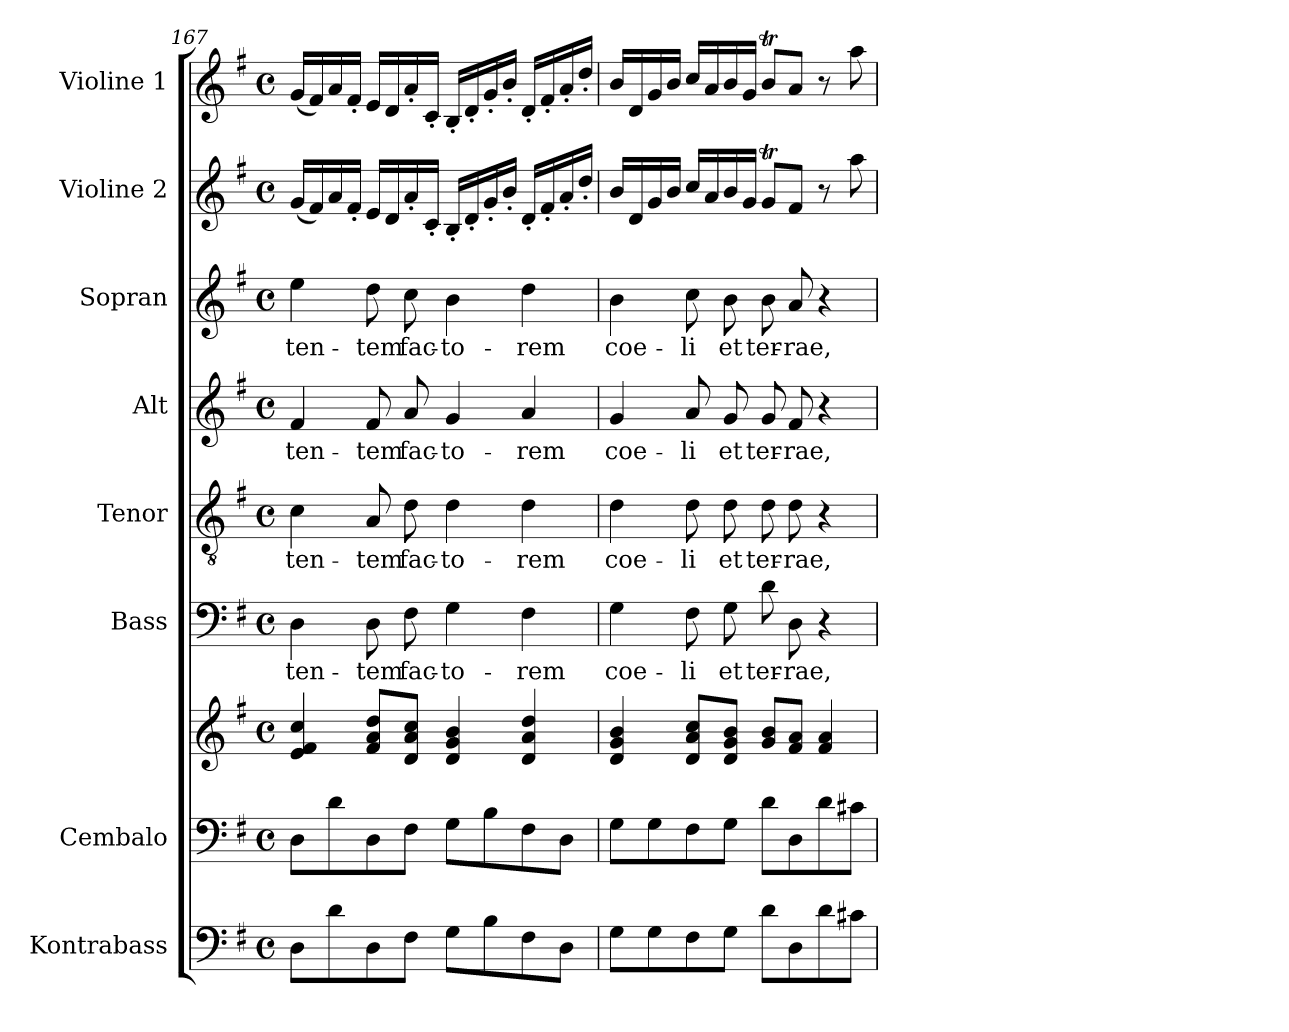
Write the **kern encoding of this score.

**kern	**kern	**kern	**kern	**text	**kern	**text	**kern	**text	**kern	**text	**kern	**kern
*part8	*part7	*part7	*part6	*part6	*part5	*part5	*part4	*part4	*part3	*part3	*part2	*part1
*staff9	*staff8	*staff7	*staff6	*staff6	*staff5	*staff5	*staff4	*staff4	*staff3	*staff3	*staff2	*staff1
*I"Kontrabass	*I"Cembalo	*	*I"Bass	*	*I"Tenor	*	*I"Alt	*	*I"Sopran	*	*I"Violine 2	*I"Violine 1
*I'Kb.	*I'Cemb.	*	*I'B.	*	*I'T.	*	*I'A.	*	*I'S.	*	*I'Vl. 2	*I'Vl. 1
!!LO:PB:g=z
*clefF4	*clefF4	*clefG2	*clefF4	*	*clefGv2	*	*clefG2	*	*clefG2	*	*clefG2	*clefG2
*ITrd7c12	*	*	*	*	*	*	*	*	*	*	*	*
*k[f#]	*k[f#]	*k[f#]	*k[f#]	*	*k[f#]	*	*k[f#]	*	*k[f#]	*	*k[f#]	*k[f#]
*G:	*G:	*G:	*G:	*	*G:	*	*G:	*	*G:	*	*G:	*G:
*M4/4	*M4/4	*M4/4	*M4/4	*	*M4/4	*	*M4/4	*	*M4/4	*	*M4/4	*M4/4
*met(c)	*met(c)	*met(c)	*met(c)	*	*met(c)	*	*met(c)	*	*met(c)	*	*met(c)	*met(c)
=167	=167	=167	=167	=167	=167	=167	=167	=167	=167	=167	=167	=167
!	!	!	!	!LO:LY:b	!	!LO:LY:b	!	!LO:LY:b	!	!LO:LY:b	!	!
8DD\L	8D\L	4e/ 4f#/ 4cc/	4D\	-ten-	4c\	-ten-	4f#/	-ten-	4ee\	-ten-	(<16g/LL	(<16g/LL
.	.	.	.	.	.	.	.	.	.	.	16f#/)	16f#/)
8D\	8d\	.	.	.	.	.	.	.	.	.	16a/	16a/
.	.	.	.	.	.	.	.	.	.	.	16f#'</JJ	16f#'</JJ
!	!	!	!	!LO:LY:b	!	!LO:LY:b	!	!LO:LY:b	!	!LO:LY:b	!	!
8DD\	8D\	8f#/ 8a/ 8dd/L	8D\	-tem	8A/	-tem	8f#/	-tem	8dd\	-tem	16e/LL	16e/LL
.	.	.	.	.	.	.	.	.	.	.	16d/	16d/
!	!	!	!	!LO:LY:b	!	!LO:LY:b	!	!LO:LY:b	!	!LO:LY:b	!	!
8FF#\J	8F#\J	8d/ 8a/ 8cc/J	8F#\	fac-	8d\	fac-	8a/	fac-	8cc\	fac-	16a'</	16a'</
.	.	.	.	.	.	.	.	.	.	.	16c'</JJ	16c'</JJ
!	!	!	!	!LO:LY:b	!	!LO:LY:b	!	!LO:LY:b	!	!LO:LY:b	!	!
8GG\L	8G\L	4d/ 4g/ 4b/	4G\	-to-	4d\	-to-	4g/	-to-	4b\	-to-	16B'</LL	16B'</LL
.	.	.	.	.	.	.	.	.	.	.	16d'</	16d'</
8BB\	8B\	.	.	.	.	.	.	.	.	.	16g'</	16g'</
.	.	.	.	.	.	.	.	.	.	.	16b'</JJ	16b'</JJ
!	!	!	!	!LO:LY:b	!	!LO:LY:b	!	!LO:LY:b	!	!LO:LY:b	!	!
8FF#\	8F#\	4d/ 4a/ 4dd/	4F#\	-rem	4d\	-rem	4a/	-rem	4dd\	-rem	16d'</LL	16d'</LL
.	.	.	.	.	.	.	.	.	.	.	16f#'</	16f#'</
8DD\J	8D\J	.	.	.	.	.	.	.	.	.	16a'</	16a'</
.	.	.	.	.	.	.	.	.	.	.	16dd'</JJ	16dd'</JJ
=168	=168	=168	=168	=168	=168	=168	=168	=168	=168	=168	=168	=168
!	!	!	!	!LO:LY:b	!	!LO:LY:b	!	!LO:LY:b	!	!LO:LY:b	!	!
8GG\L	8G\L	4d/ 4g/ 4b/	4G\	coe-	4d\	coe-	4g/	coe-	4b\	coe-	16b/LL	16b/LL
.	.	.	.	.	.	.	.	.	.	.	16d/	16d/
8GG\	8G\	.	.	.	.	.	.	.	.	.	16g/	16g/
.	.	.	.	.	.	.	.	.	.	.	16b/JJ	16b/JJ
!	!	!	!	!LO:LY:b	!	!LO:LY:b	!	!LO:LY:b	!	!LO:LY:b	!	!
8FF#\	8F#\	8d/ 8a/ 8cc/L	8F#\	-li	8d\	-li	8a/	-li	8cc\	-li	16cc/LL	16cc/LL
.	.	.	.	.	.	.	.	.	.	.	16a/	16a/
!	!	!	!	!LO:LY:b	!	!LO:LY:b	!	!LO:LY:b	!	!LO:LY:b	!	!
8GG\J	8G\J	8d/ 8g/ 8b/J	8G\	et	8d\	et	8g/	et	8b\	et	16b/	16b/
.	.	.	.	.	.	.	.	.	.	.	16g/JJ	16g/JJ
!	!	!	!	!LO:LY:b	!	!LO:LY:b	!	!LO:LY:b	!	!LO:LY:b	!	!
8D\L	8d\L	8g/ 8b/L	8d\	ter-	8d\	ter-	8g/	ter-	8b\	ter-	8gT/L	8bt/L
!	!	!	!	!LO:LY:b	!	!LO:LY:b	!	!LO:LY:b	!	!LO:LY:b	!	!
8DD\	8D\	8f#/ 8a/J	8D\	-rae,	8d\	-rae,	8f#/	-rae,	8a/	-rae,	8f#/J	8a/J
8D\	8d\	4f#/ 4a/	4r	.	4r	.	4r	.	4r	.	8r	8r
8C#X\J	8c#X\J	.	.	.	.	.	.	.	.	.	8aa\	8aa\
=	=	=	=	=	=	=	=	=	=	=	=	=
*-	*-	*-	*-	*-	*-	*-	*-	*-	*-	*-	*-	*-
